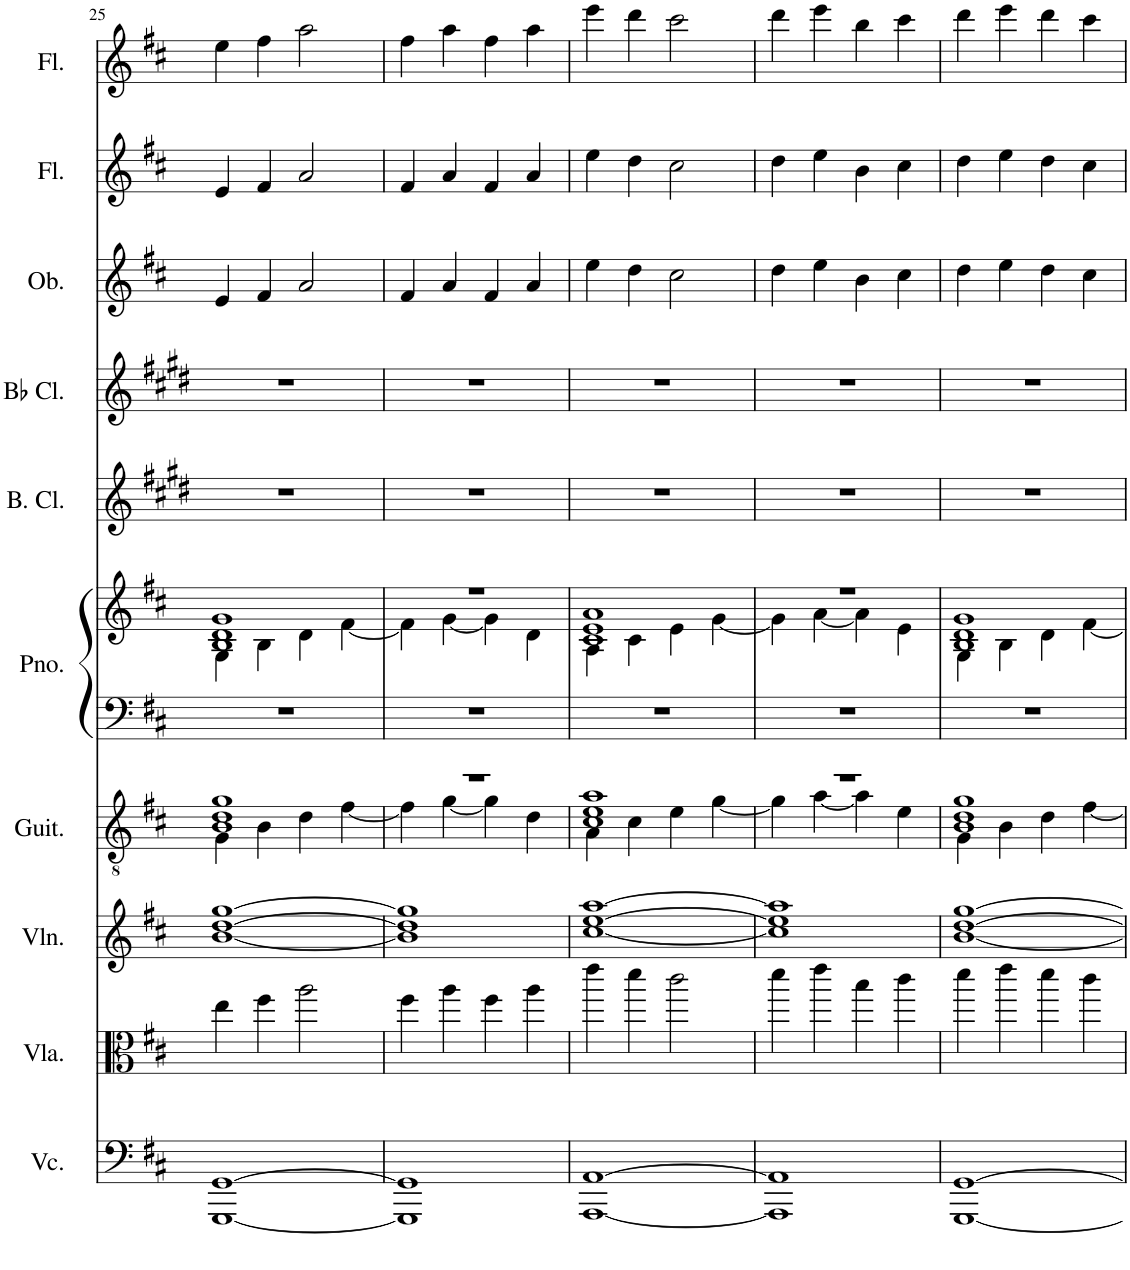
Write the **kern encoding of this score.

**kern	**kern	**kern	**kern	**kern	**kern	**kern	**kern	**kern	**kern	**kern
*part10	*part9	*part8	*part7	*part6	*part6	*part5	*part4	*part3	*part2	*part1
*staff11	*staff10	*staff9	*staff8	*staff7	*staff6	*staff5	*staff4	*staff3	*staff2	*staff1
*I"Violoncello	*I"Viola	*I"Violin	*I"Acoustic Guitar	*I"Piano	*	*I"Bass Clarinet	*I"Bb Clarinet	*I"Oboe	*I"Flute	*I"Flute
*I'Vc.	*I'Vla.	*I'Vln.	*I'Guit.	*I'Pno.	*	*I'B. Cl.	*I'Bb Cl.	*I'Ob.	*I'Fl.	*I'Fl.
!!LO:PB:g=z
*clefF4	*clefC3	*clefG2	*clefGv2	*clefF4	*clefG2	*clefG2	*clefG2	*clefG2	*clefG2	*clefG2
*	*	*	*	*	*	*Trd8c14	*Trd1c2	*	*	*
*k[f#c#]	*k[f#c#]	*k[f#c#]	*k[f#c#]	*k[f#c#]	*k[f#c#]	*k[f#c#g#d#]	*k[f#c#g#d#]	*k[f#c#]	*k[f#c#]	*k[f#c#]
*M2/2	*M2/2	*M2/2	*M2/2	*M2/2	*M2/2	*M2/2	*M2/2	*M2/2	*M2/2	*M2/2
*met(c|)	*met(c|)	*met(c|)	*met(c|)	*met(c|)	*met(c|)	*met(c|)	*met(c|)	*met(c|)	*met(c|)	*met(c|)
=25	=25	=25	=25	=25	=25	=25	=25	=25	=25	=25
*	*	*	*^	*	*^	*	*	*	*	*
[1GGG [1GG	4ee\	[1b [1dd [1gg	1B 1d 1g	4G\	1r	1B 1d 1g	4G\	1r	1r	4e/	4e/	4ee\
.	4ff#\	.	.	4B\	.	.	4B\	.	.	4f#/	4f#/	4ff#\
.	2aa\	.	.	4d\	.	.	4d\	.	.	2a/	2a/	2aa\
.	.	.	.	[4f#\	.	.	[4f#\	.	.	.	.	.
=26	=26	=26	=26	=26	=26	=26	=26	=26	=26	=26	=26	=26
1GGG] 1GG]	4ff#\	1b] 1dd] 1gg]	1r	4f#\]	1r	1r	4f#\]	1r	1r	4f#/	4f#/	4ff#\
.	4aa\	.	.	[4g\	.	.	[4g\	.	.	4a/	4a/	4aa\
.	4ff#\	.	.	4g\]	.	.	4g\]	.	.	4f#/	4f#/	4ff#\
.	4aa\	.	.	4d\	.	.	4d\	.	.	4a/	4a/	4aa\
=27	=27	=27	=27	=27	=27	=27	=27	=27	=27	=27	=27	=27
[1AAA [1AA	4eee\	[1cc# [1ee [1aa	1c# 1e 1a	4A\	1r	1c# 1e 1a	4A\	1r	1r	4ee\	4ee\	4eee\
.	4ddd\	.	.	4c#\	.	.	4c#\	.	.	4dd\	4dd\	4ddd\
.	2ccc#\	.	.	4e\	.	.	4e\	.	.	2cc#\	2cc#\	2ccc#\
.	.	.	.	[4g\	.	.	[4g\	.	.	.	.	.
=28	=28	=28	=28	=28	=28	=28	=28	=28	=28	=28	=28	=28
1AAA] 1AA]	4ddd\	1cc#] 1ee] 1aa]	1r	4g\]	1r	1r	4g\]	1r	1r	4dd\	4dd\	4ddd\
.	4eee\	.	.	[4a\	.	.	[4a\	.	.	4ee\	4ee\	4eee\
.	4bb\	.	.	4a\]	.	.	4a\]	.	.	4b\	4b\	4bb\
.	4ccc#\	.	.	4e\	.	.	4e\	.	.	4cc#\	4cc#\	4ccc#\
=29	=29	=29	=29	=29	=29	=29	=29	=29	=29	=29	=29	=29
[1GGG [1GG	4ddd\	[1b [1dd [1gg	1B 1d 1g	4G\	1r	1B 1d 1g	4G\	1r	1r	4dd\	4dd\	4ddd\
.	4eee\	.	.	4B\	.	.	4B\	.	.	4ee\	4ee\	4eee\
.	4ddd\	.	.	4d\	.	.	4d\	.	.	4dd\	4dd\	4ddd\
.	4ccc#\	.	.	[4f#\	.	.	[4f#\	.	.	4cc#\	4cc#\	4ccc#\
*	*	*	*v	*v	*	*v	*v	*	*	*	*	*
=	=	=	=	=	=	=	=	=	=	=
*-	*-	*-	*-	*-	*-	*-	*-	*-	*-	*-
